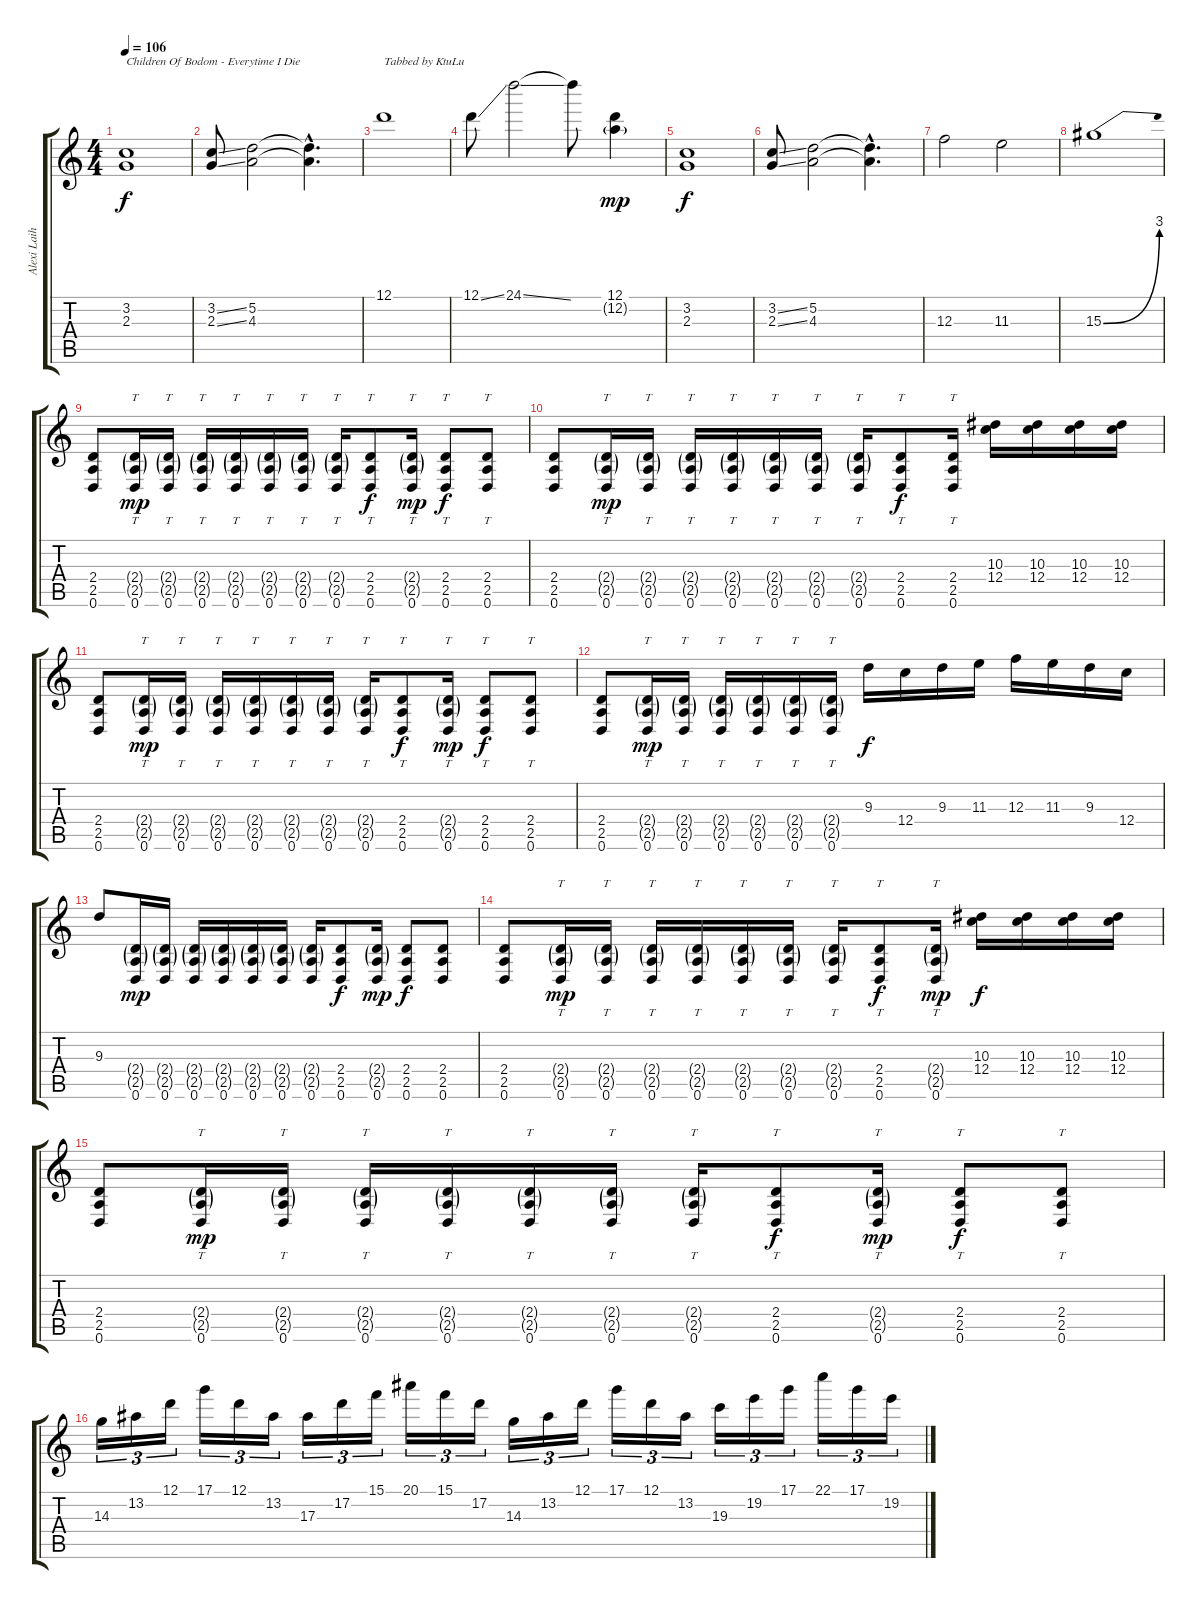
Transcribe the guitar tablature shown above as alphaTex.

\track ("Alexi Laiho" "Alexi Laih") {instrument overdrivenguitar}
\staff {score tabs}
\tuning (D4 A3 F3 C3 G2 D2) {hide}
\ts (4 4)
\tempo 106
\clef g2
\ks c
(3.2 2.3).1{txt "Children Of Bodom - Everytime I Die" dy f instrument overdrivenguitar} |
(3.2{ss} 2.3{ss}).8 (5.2 4.3).2 (5.2{hac t} 4.3{hac t}).4{d} |
12.1.1{txt "Tabbed by KtuLu"} |
12.1{ss}.8 24.1{ss}.2 24.1{t}.8 (12.1 12.2{g}).4{dy mp} |
(3.2 2.3).1{dy f} |
(3.2{ss} 2.3{ss}).8 (5.2 4.3).2 (5.2{hac t} 4.3{hac t}).4{d} |
12.3.2 11.3.2 |
15.3{be (bend 0 0 60 12)}.1 |
(2.4 2.5 0.6).8 (2.4{g} 2.5{g} 0.6).16{tt dy mp} (2.4{g} 2.5{g} 0.6).16{tt} (2.4{g} 2.5{g} 0.6).16{tt} (2.4{g} 2.5{g} 0.6).16{tt} (2.4{g} 2.5{g} 0.6).16{tt} (2.4{g} 2.5{g} 0.6).16{tt} (2.4{g} 2.5{g} 0.6).16{tt} (2.4 2.5 0.6).8{tt dy f} (2.4{g} 2.5{g} 0.6).16{tt dy mp} (2.4 2.5 0.6).8{tt dy f} (2.4 2.5 0.6).8{tt} |
(2.4 2.5 0.6).8 (2.4{g} 2.5{g} 0.6).16{tt dy mp} (2.4{g} 2.5{g} 0.6).16{tt} (2.4{g} 2.5{g} 0.6).16{tt} (2.4{g} 2.5{g} 0.6).16{tt} (2.4{g} 2.5{g} 0.6).16{tt} (2.4{g} 2.5{g} 0.6).16{tt} (2.4{g} 2.5{g} 0.6).16{tt} (2.4 2.5 0.6).8{tt dy f} (2.4 2.5 0.6).16{tt} (10.3 12.4).16 (10.3 12.4).16 (10.3 12.4).16 (10.3 12.4).16 |
(2.4 2.5 0.6).8 (2.4{g} 2.5{g} 0.6).16{tt dy mp} (2.4{g} 2.5{g} 0.6).16{tt} (2.4{g} 2.5{g} 0.6).16{tt} (2.4{g} 2.5{g} 0.6).16{tt} (2.4{g} 2.5{g} 0.6).16{tt} (2.4{g} 2.5{g} 0.6).16{tt} (2.4{g} 2.5{g} 0.6).16{tt} (2.4 2.5 0.6).8{tt dy f} (2.4{g} 2.5{g} 0.6).16{tt dy mp} (2.4 2.5 0.6).8{tt dy f} (2.4 2.5 0.6).8{tt} |
(2.4 2.5 0.6).8 (2.4{g} 2.5{g} 0.6).16{tt dy mp} (2.4{g} 2.5{g} 0.6).16{tt} (2.4{g} 2.5{g} 0.6).16{tt} (2.4{g} 2.5{g} 0.6).16{tt} (2.4{g} 2.5{g} 0.6).16{tt} (2.4{g} 2.5{g} 0.6).16{tt} 9.3.16{dy f} 12.4.16 9.3.16 11.3.16 12.3.16 11.3.16 9.3.16 12.4.16 |
9.3.8 (2.4{g} 2.5{g} 0.6).16{dy mp} (2.4{g} 2.5{g} 0.6).16 (2.4{g} 2.5{g} 0.6).16 (2.4{g} 2.5{g} 0.6).16 (2.4{g} 2.5{g} 0.6).16 (2.4{g} 2.5{g} 0.6).16 (2.4{g} 2.5{g} 0.6).16 (2.4 2.5 0.6).8{dy f} (2.4{g} 2.5{g} 0.6).16{dy mp} (2.4 2.5 0.6).8{dy f} (2.4 2.5 0.6).8 |
(2.4 2.5 0.6).8 (2.4{g} 2.5{g} 0.6).16{tt dy mp} (2.4{g} 2.5{g} 0.6).16{tt} (2.4{g} 2.5{g} 0.6).16{tt} (2.4{g} 2.5{g} 0.6).16{tt} (2.4{g} 2.5{g} 0.6).16{tt} (2.4{g} 2.5{g} 0.6).16{tt} (2.4{g} 2.5{g} 0.6).16{tt} (2.4 2.5 0.6).8{tt dy f} (2.4{g} 2.5{g} 0.6).16{tt dy mp} (10.3 12.4).16{dy f} (10.3 12.4).16 (10.3 12.4).16 (10.3 12.4).16 |
(2.4 2.5 0.6).8 (2.4{g} 2.5{g} 0.6).16{tt dy mp} (2.4{g} 2.5{g} 0.6).16{tt} (2.4{g} 2.5{g} 0.6).16{tt} (2.4{g} 2.5{g} 0.6).16{tt} (2.4{g} 2.5{g} 0.6).16{tt} (2.4{g} 2.5{g} 0.6).16{tt} (2.4{g} 2.5{g} 0.6).16{tt} (2.4 2.5 0.6).8{tt dy f} (2.4{g} 2.5{g} 0.6).16{tt dy mp} (2.4 2.5 0.6).8{tt dy f} (2.4 2.5 0.6).8{tt} |
14.3.16{tu (3 2)} 13.2.16{tu (3 2)} 12.1.16{tu (3 2)} 17.1.16{tu (3 2)} 12.1.16{tu (3 2)} 13.2.16{tu (3 2)} 17.3.16{tu (3 2)} 17.2.16{tu (3 2)} 15.1.16{tu (3 2)} 20.1.16{tu (3 2)} 15.1.16{tu (3 2)} 17.2.16{tu (3 2)} 14.3.16{tu (3 2)} 13.2.16{tu (3 2)} 12.1.16{tu (3 2)} 17.1.16{tu (3 2)} 12.1.16{tu (3 2)} 13.2.16{tu (3 2)} 19.3.16{tu (3 2)} 19.2.16{tu (3 2)} 17.1.16{tu (3 2)} 22.1.16{tu (3 2)} 17.1.16{tu (3 2)} 19.2.16{tu (3 2)}
